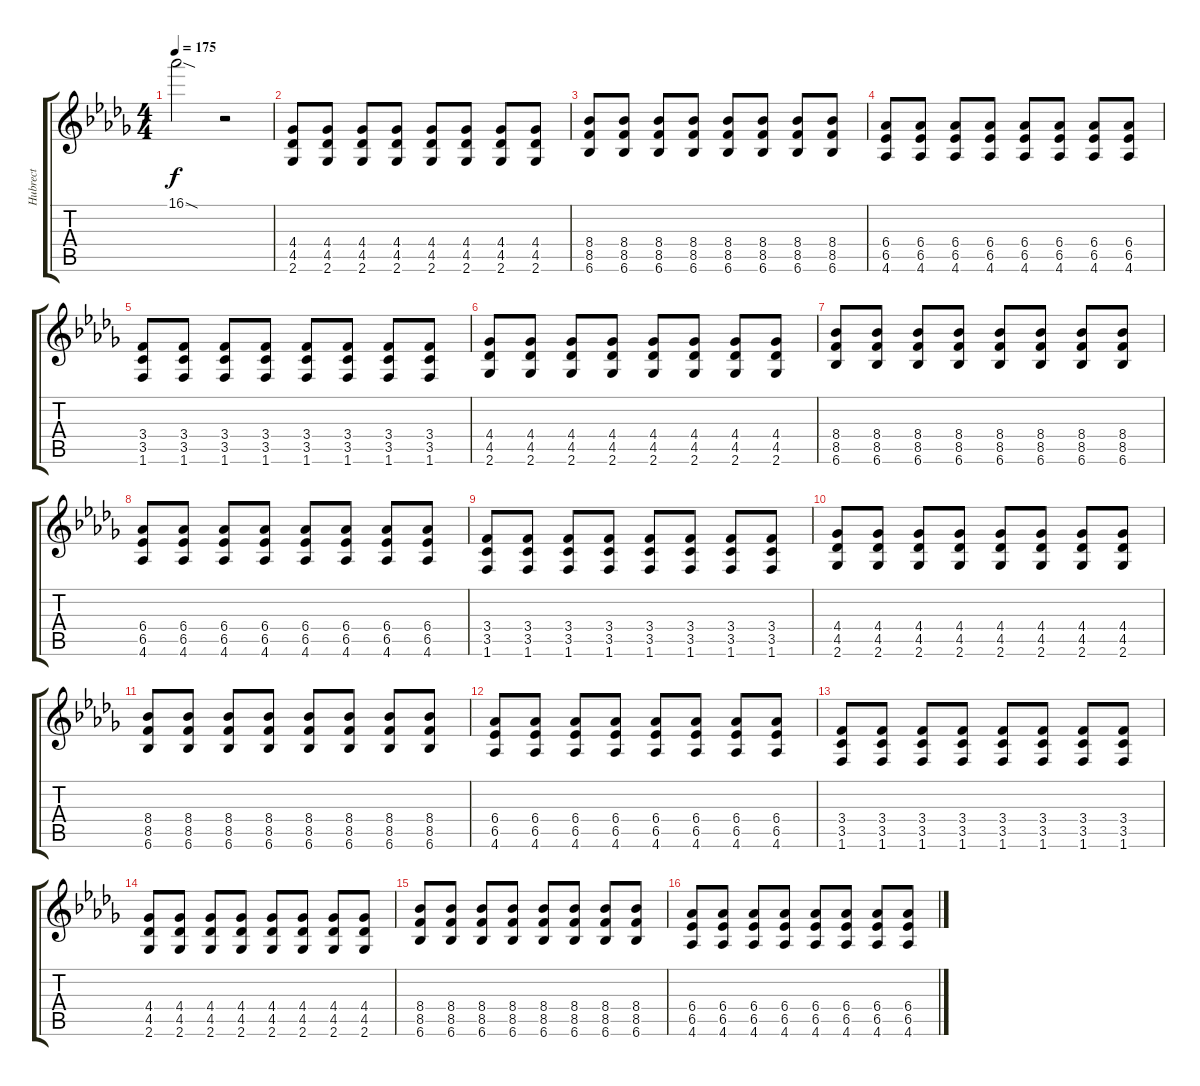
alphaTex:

\track ("Hubrect" "Hubrect") {instrument distortionguitar}
\staff {score tabs}
\tuning (E4 B3 G3 D3 A2 E2) {hide}
\ts (4 4)
\tempo 175
\clef g2
\ks db
16.1{sod}.2{dy f} r.2 |
(4.4 4.5 2.6).8 (4.4 4.5 2.6).8 (4.4 4.5 2.6).8 (4.4 4.5 2.6).8 (4.4 4.5 2.6).8 (4.4 4.5 2.6).8 (4.4 4.5 2.6).8 (4.4 4.5 2.6).8 |
(8.4 8.5 6.6).8 (8.4 8.5 6.6).8 (8.4 8.5 6.6).8 (8.4 8.5 6.6).8 (8.4 8.5 6.6).8 (8.4 8.5 6.6).8 (8.4 8.5 6.6).8 (8.4 8.5 6.6).8 |
(6.4 6.5 4.6).8 (6.4 6.5 4.6).8 (6.4 6.5 4.6).8 (6.4 6.5 4.6).8 (6.4 6.5 4.6).8 (6.4 6.5 4.6).8 (6.4 6.5 4.6).8 (6.4 6.5 4.6).8 |
(3.4 3.5 1.6).8 (3.4 3.5 1.6).8 (3.4 3.5 1.6).8 (3.4 3.5 1.6).8 (3.4 3.5 1.6).8 (3.4 3.5 1.6).8 (3.4 3.5 1.6).8 (3.4 3.5 1.6).8 |
(4.4 4.5 2.6).8 (4.4 4.5 2.6).8 (4.4 4.5 2.6).8 (4.4 4.5 2.6).8 (4.4 4.5 2.6).8 (4.4 4.5 2.6).8 (4.4 4.5 2.6).8 (4.4 4.5 2.6).8 |
(8.4 8.5 6.6).8 (8.4 8.5 6.6).8 (8.4 8.5 6.6).8 (8.4 8.5 6.6).8 (8.4 8.5 6.6).8 (8.4 8.5 6.6).8 (8.4 8.5 6.6).8 (8.4 8.5 6.6).8 |
(6.4 6.5 4.6).8 (6.4 6.5 4.6).8 (6.4 6.5 4.6).8 (6.4 6.5 4.6).8 (6.4 6.5 4.6).8 (6.4 6.5 4.6).8 (6.4 6.5 4.6).8 (6.4 6.5 4.6).8 |
(3.4 3.5 1.6).8 (3.4 3.5 1.6).8 (3.4 3.5 1.6).8 (3.4 3.5 1.6).8 (3.4 3.5 1.6).8 (3.4 3.5 1.6).8 (3.4 3.5 1.6).8 (3.4 3.5 1.6).8 |
(4.4 4.5 2.6).8 (4.4 4.5 2.6).8 (4.4 4.5 2.6).8 (4.4 4.5 2.6).8 (4.4 4.5 2.6).8 (4.4 4.5 2.6).8 (4.4 4.5 2.6).8 (4.4 4.5 2.6).8 |
(8.4 8.5 6.6).8 (8.4 8.5 6.6).8 (8.4 8.5 6.6).8 (8.4 8.5 6.6).8 (8.4 8.5 6.6).8 (8.4 8.5 6.6).8 (8.4 8.5 6.6).8 (8.4 8.5 6.6).8 |
(6.4 6.5 4.6).8 (6.4 6.5 4.6).8 (6.4 6.5 4.6).8 (6.4 6.5 4.6).8 (6.4 6.5 4.6).8 (6.4 6.5 4.6).8 (6.4 6.5 4.6).8 (6.4 6.5 4.6).8 |
(3.4 3.5 1.6).8 (3.4 3.5 1.6).8 (3.4 3.5 1.6).8 (3.4 3.5 1.6).8 (3.4 3.5 1.6).8 (3.4 3.5 1.6).8 (3.4 3.5 1.6).8 (3.4 3.5 1.6).8 |
(4.4 4.5 2.6).8 (4.4 4.5 2.6).8 (4.4 4.5 2.6).8 (4.4 4.5 2.6).8 (4.4 4.5 2.6).8 (4.4 4.5 2.6).8 (4.4 4.5 2.6).8 (4.4 4.5 2.6).8 |
(8.4 8.5 6.6).8 (8.4 8.5 6.6).8 (8.4 8.5 6.6).8 (8.4 8.5 6.6).8 (8.4 8.5 6.6).8 (8.4 8.5 6.6).8 (8.4 8.5 6.6).8 (8.4 8.5 6.6).8 |
(6.4 6.5 4.6).8 (6.4 6.5 4.6).8 (6.4 6.5 4.6).8 (6.4 6.5 4.6).8 (6.4 6.5 4.6).8 (6.4 6.5 4.6).8 (6.4 6.5 4.6).8 (6.4 6.5 4.6).8
